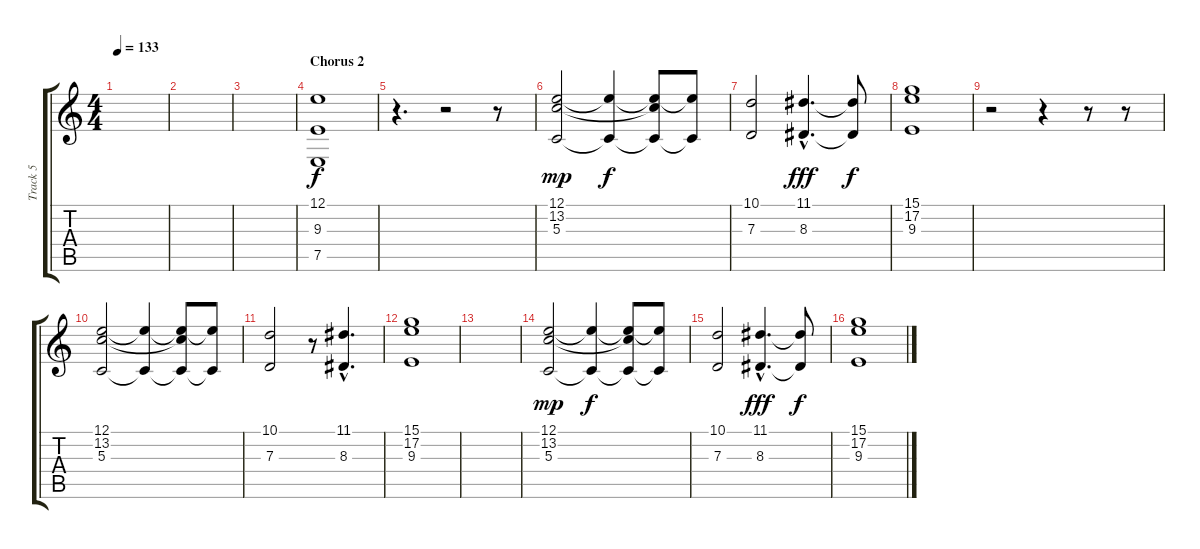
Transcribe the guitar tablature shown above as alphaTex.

\track ("Track 5" "Track 5") {instrument acousticgrandpiano}
\staff {score tabs}
\tuning (E4 B3 G3 D3 A2 E2) {hide}
\ts (4 4)
\tempo 133
\clef g2
\ks c
|
|
|
\section ("" "Chorus 2")
(12.1 9.3 7.5).1 |
r.4{d} r.2 r.8 |
(12.1 13.2 5.3).2{dy mp} (12.1{t} 5.3{t}).4{dy f} (12.1{t} 13.2{t} 5.3{t}).8 (12.1{t} 5.3{t}).8 |
(10.1 7.3).2 (11.1{hac} 8.3{hac}).4{d dy fff} (11.1{t} 8.3{t}).8{dy f} |
(15.1 17.2 9.3).1 |
r.2 r.4 r.8 r.8 |
(12.1 13.2 5.3).2 (12.1{t} 5.3{t}).4 (12.1{t} 13.2{t} 5.3{t}).8 (12.1{t} 5.3{t}).8 |
(10.1 7.3).2 r.8 (11.1{hac} 8.3{hac}).4{d} |
(15.1 17.2 9.3).1 |
|
(12.1 13.2 5.3).2{dy mp} (12.1{t} 5.3{t}).4{dy f} (12.1{t} 13.2{t} 5.3{t}).8 (12.1{t} 5.3{t}).8 |
(10.1 7.3).2 (11.1{hac} 8.3{hac}).4{d dy fff} (11.1{t} 8.3{t}).8{dy f} |
(15.1 17.2 9.3).1
